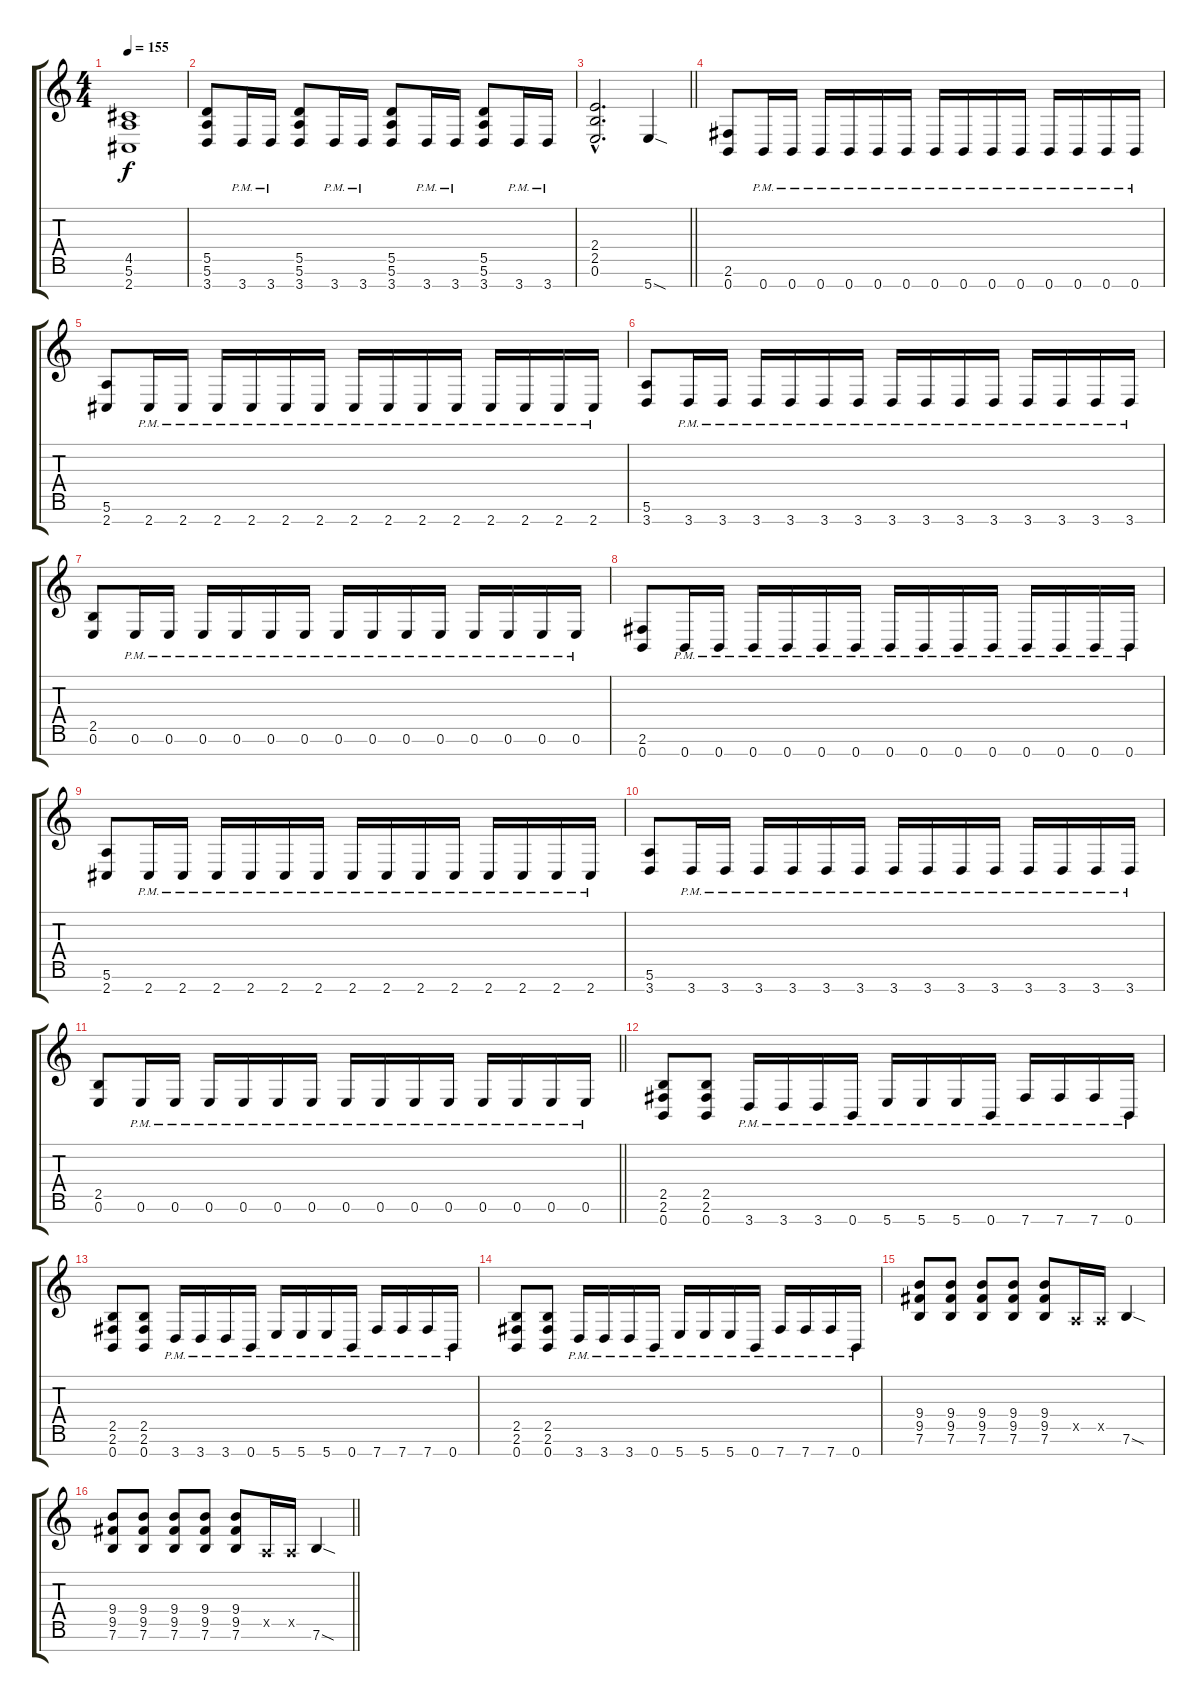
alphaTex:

\track "" {instrument distortionguitar}
\staff {score tabs}
\tuning (E4 B3 G3 D3 A2 E2 B1) {hide}
\ts (4 4)
\tempo 155
\clef g2
\ks c
(4.5 5.6 2.7).1{dy f} |
(5.5 5.6 3.7).8 3.7{pm}.16 3.7{pm}.16 (5.5 5.6 3.7).8 3.7{pm}.16 3.7{pm}.16 (5.5 5.6 3.7).8 3.7{pm}.16 3.7{pm}.16 (5.5 5.6 3.7).8 3.7{pm}.16 3.7{pm}.16 |
\barLineRight lightlight
(2.4{hac} 2.5{hac} 0.6{hac}).2{d} 5.7{sod}.4 |
(2.6 0.7).8 0.7{pm}.16 0.7{pm}.16 0.7{pm}.16 0.7{pm}.16 0.7{pm}.16 0.7{pm}.16 0.7{pm}.16 0.7{pm}.16 0.7{pm}.16 0.7{pm}.16 0.7{pm}.16 0.7{pm}.16 0.7{pm}.16 0.7{pm}.16 |
(5.6 2.7).8 2.7{pm}.16 2.7{pm}.16 2.7{pm}.16 2.7{pm}.16 2.7{pm}.16 2.7{pm}.16 2.7{pm}.16 2.7{pm}.16 2.7{pm}.16 2.7{pm}.16 2.7{pm}.16 2.7{pm}.16 2.7{pm}.16 2.7{pm}.16 |
(5.6 3.7).8 3.7{pm}.16 3.7{pm}.16 3.7{pm}.16 3.7{pm}.16 3.7{pm}.16 3.7{pm}.16 3.7{pm}.16 3.7{pm}.16 3.7{pm}.16 3.7{pm}.16 3.7{pm}.16 3.7{pm}.16 3.7{pm}.16 3.7{pm}.16 |
(2.5 0.6).8 0.6{pm}.16 0.6{pm}.16 0.6{pm}.16 0.6{pm}.16 0.6{pm}.16 0.6{pm}.16 0.6{pm}.16 0.6{pm}.16 0.6{pm}.16 0.6{pm}.16 0.6{pm}.16 0.6{pm}.16 0.6{pm}.16 0.6{pm}.16 |
(2.6 0.7).8 0.7{pm}.16 0.7{pm}.16 0.7{pm}.16 0.7{pm}.16 0.7{pm}.16 0.7{pm}.16 0.7{pm}.16 0.7{pm}.16 0.7{pm}.16 0.7{pm}.16 0.7{pm}.16 0.7{pm}.16 0.7{pm}.16 0.7{pm}.16 |
(5.6 2.7).8 2.7{pm}.16 2.7{pm}.16 2.7{pm}.16 2.7{pm}.16 2.7{pm}.16 2.7{pm}.16 2.7{pm}.16 2.7{pm}.16 2.7{pm}.16 2.7{pm}.16 2.7{pm}.16 2.7{pm}.16 2.7{pm}.16 2.7{pm}.16 |
(5.6 3.7).8 3.7{pm}.16 3.7{pm}.16 3.7{pm}.16 3.7{pm}.16 3.7{pm}.16 3.7{pm}.16 3.7{pm}.16 3.7{pm}.16 3.7{pm}.16 3.7{pm}.16 3.7{pm}.16 3.7{pm}.16 3.7{pm}.16 3.7{pm}.16 |
\barLineRight lightlight
(2.5 0.6).8 0.6{pm}.16 0.6{pm}.16 0.6{pm}.16 0.6{pm}.16 0.6{pm}.16 0.6{pm}.16 0.6{pm}.16 0.6{pm}.16 0.6{pm}.16 0.6{pm}.16 0.6{pm}.16 0.6{pm}.16 0.6{pm}.16 0.6{pm}.16 |
(2.5 2.6 0.7).8 (2.5 2.6 0.7).8 3.7{pm}.16 3.7{pm}.16 3.7{pm}.16 0.7{pm}.16 5.7{pm}.16 5.7{pm}.16 5.7{pm}.16 0.7{pm}.16 7.7{pm}.16 7.7{pm}.16 7.7{pm}.16 0.7{pm}.16 |
(2.5 2.6 0.7).8 (2.5 2.6 0.7).8 3.7{pm}.16 3.7{pm}.16 3.7{pm}.16 0.7{pm}.16 5.7{pm}.16 5.7{pm}.16 5.7{pm}.16 0.7{pm}.16 7.7{pm}.16 7.7{pm}.16 7.7{pm}.16 0.7{pm}.16 |
(2.5 2.6 0.7).8 (2.5 2.6 0.7).8 3.7{pm}.16 3.7{pm}.16 3.7{pm}.16 0.7{pm}.16 5.7{pm}.16 5.7{pm}.16 5.7{pm}.16 0.7{pm}.16 7.7{pm}.16 7.7{pm}.16 7.7{pm}.16 0.7{pm}.16 |
(9.4 9.5 7.6).8 (9.4 9.5 7.6).8 (9.4 9.5 7.6).8 (9.4 9.5 7.6).8 (9.4 9.5 7.6).8 0.5{x}.16 0.5{x}.16 7.6{sod}.4 |
\barLineRight lightlight
(9.4 9.5 7.6).8 (9.4 9.5 7.6).8 (9.4 9.5 7.6).8 (9.4 9.5 7.6).8 (9.4 9.5 7.6).8 0.5{x}.16 0.5{x}.16 7.6{sod}.4
